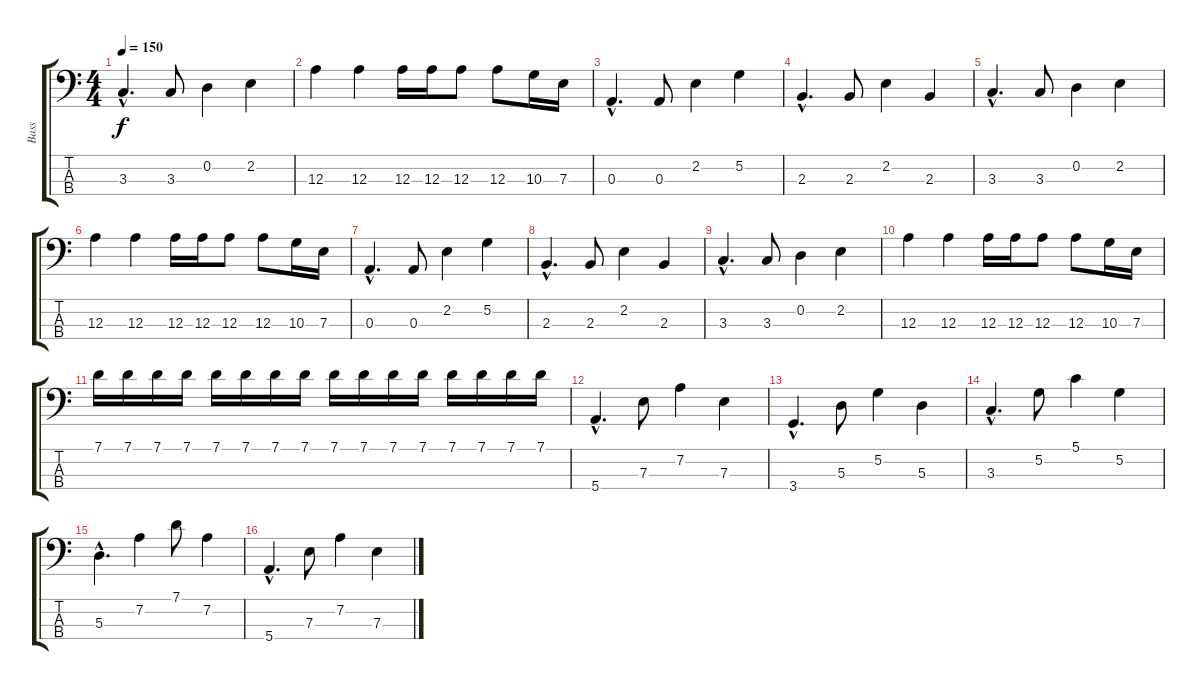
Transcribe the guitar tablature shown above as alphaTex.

\track ("Bass" "Bass") {instrument electricbasspick}
\staff {score tabs}
\tuning (G2 D2 A1 E1) {hide}
\ts (4 4)
\tempo 150
\clef f4
\ks c
3.3{hac}.4{d dy f} 3.3.8 0.2.4 2.2.4 |
12.3.4 12.3.4 12.3.16 12.3.16 12.3.8 12.3.8 10.3.16 7.3.16 |
0.3{hac}.4{d} 0.3.8 2.2.4 5.2.4 |
2.3{hac}.4{d} 2.3.8 2.2.4 2.3.4 |
3.3{hac}.4{d} 3.3.8 0.2.4 2.2.4 |
12.3.4 12.3.4 12.3.16 12.3.16 12.3.8 12.3.8 10.3.16 7.3.16 |
0.3{hac}.4{d} 0.3.8 2.2.4 5.2.4 |
2.3{hac}.4{d} 2.3.8 2.2.4 2.3.4 |
3.3{hac}.4{d} 3.3.8 0.2.4 2.2.4 |
12.3.4 12.3.4 12.3.16 12.3.16 12.3.8 12.3.8 10.3.16 7.3.16 |
7.1.16 7.1.16 7.1.16 7.1.16 7.1.16 7.1.16 7.1.16 7.1.16 7.1.16 7.1.16 7.1.16 7.1.16 7.1.16 7.1.16 7.1.16 7.1.16 |
5.4{hac}.4{d} 7.3.8 7.2.4 7.3.4 |
3.4{hac}.4{d} 5.3.8 5.2.4 5.3.4 |
3.3{hac}.4{d} 5.2.8 5.1.4 5.2.4 |
5.3{hac}.4{d} 7.2.4 7.1.8 7.2.4 |
5.4{hac}.4{d} 7.3.8 7.2.4 7.3.4
